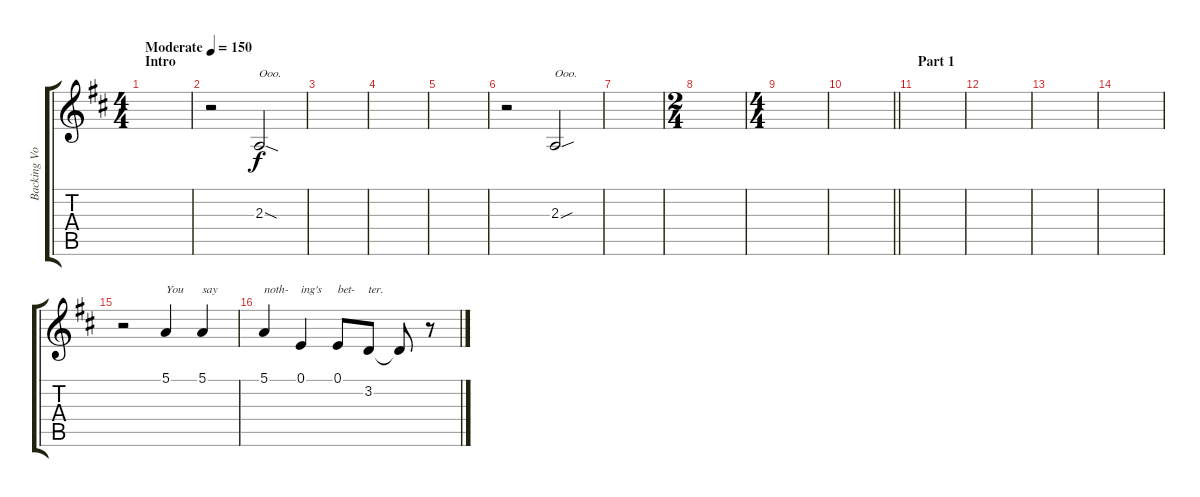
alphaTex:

\track ("Backing Vocals - Ben Johnston" "Backing Vo") {instrument altosax}
\staff {score tabs}
\tuning (E4 B3 G3 D3 A2 E2) {hide}
\ts (4 4)
\section ("" "Intro")
\tempo (150 "Moderate")
\clef g2
\ks d
|
r.2 2.3{sod}.2{txt "Ooo."} |
|
|
|
r.2 2.3{sou}.2{txt "Ooo."} |
|
\ts (2 4)
|
\ts (4 4)
|
\barLineRight lightlight
|
\section ("" "Part 1")
|
|
|
|
r.2 5.1.4{txt "You"} 5.1.4{txt "say"} |
5.1.4{txt "noth-"} 0.1.4{txt "ing's"} 0.1.8{txt "bet-"} 3.2.8{txt "ter."} 3.2{t}.8 r.8
